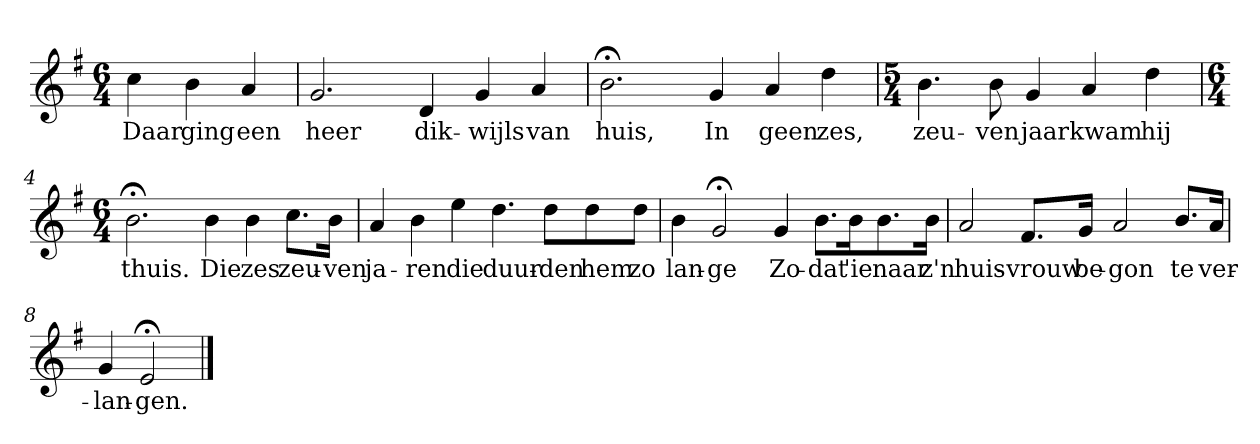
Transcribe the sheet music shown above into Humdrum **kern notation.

**kern	**text
*part1	*part1
*staff1	*staff1
*k[f#]	*
*G:	*
*M6/4	*
*MM120	*
=	=
4cc	Daar
4b	ging
4a	een
=1	=1
2.g	heer
4d	dik-
4g	-wijls
4a	van
=2	=2
2.b;<	huis,
4g	In
4a	geen
4dd	zes,
=3	=3
*M5/4	*
4.b	zeu-
8b	-ven
4g	jaar
4a	kwam
4dd	hij
=4	=4
*M6/4	*
2.b;<	thuis.
4b	Die
4b	zes
8.ccL	zeu-
16bJk	-ven
=5	=5
4a	ja-
4b	-ren
4ee	die
4.dd	duur-
8ddL	-den
8dd	hem
8ddJ	zo
=6	=6
4b	lan-
2g;<	-ge
4g	Zo-
8.bL	-dat
16bK	'ie
8.b	naar
16bJk	z'n
=7	=7
2a	huis-
8.f#L	-vrouw
16gJk	be-
2a	-gon
8.bL	te
16aJk	ver-
=8	=8
4g	-lan-
2e;<	-gen.
==	==
*-	*-
